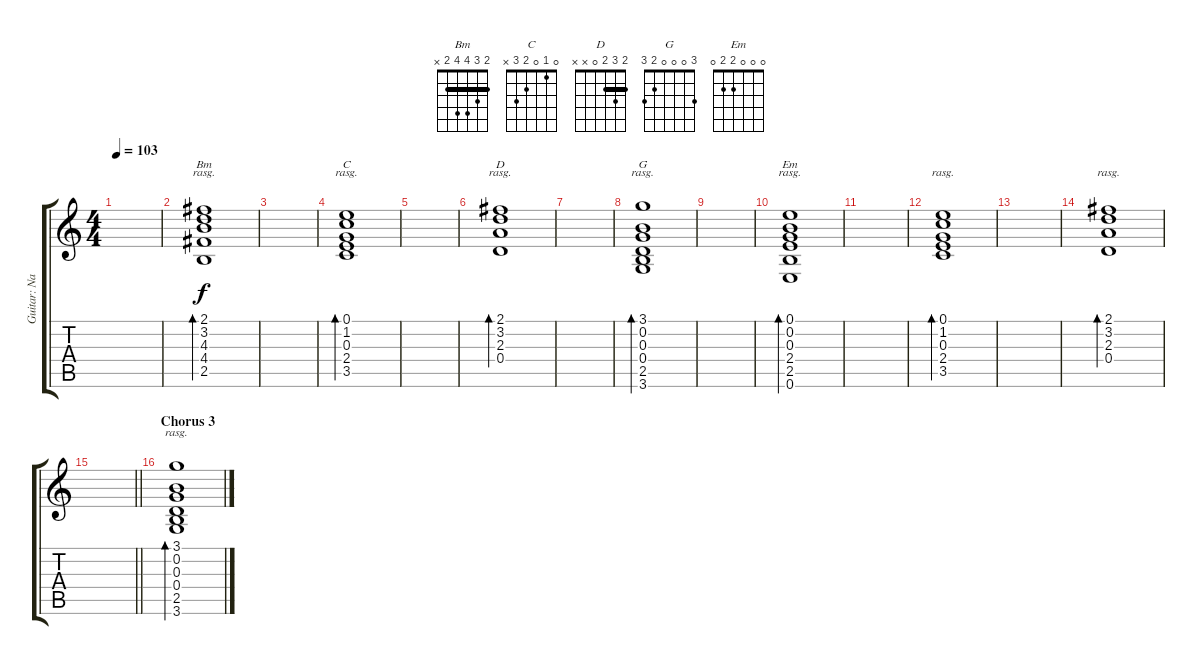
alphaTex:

\track ("Guitar: Nancy Wilson" "Guitar: Na") {instrument electricguitarclean}
\staff {score tabs}
\tuning (E4 B3 G3 D3 A2 E2) {hide}
\chord ("Bm" 2 3 4 4 2 x) {barre 2}
\chord ("C" 0 1 0 2 3 x)
\chord ("D" 2 3 2 0 x x) {barre 2}
\chord ("G" 3 0 0 0 2 3)
\chord ("Em" 0 0 0 2 2 0)
\ts (4 4)
\tempo 103
\clef g2
\ks c
|
(2.1 3.2 4.3 4.4 2.5).1{bd 120 ch "Bm" rasg ii} |
|
(0.1 1.2 0.3 2.4 3.5).1{bd 120 ch "C" rasg ii} |
|
(2.1 3.2 2.3 0.4).1{bd 120 ch "D" rasg ii} |
|
(3.1 0.2 0.3 0.4 2.5 3.6).1{bd 120 ch "G" rasg ii} |
|
(0.1 0.2 0.3 2.4 2.5 0.6).1{bd 120 ch "Em" rasg ii} |
|
(0.1 1.2 0.3 2.4 3.5).1{bd 120 rasg ii} |
|
(2.1 3.2 2.3 0.4).1{bd 120 rasg ii} |
\barLineRight lightlight
|
\section ("" "Chorus 3")
(3.1 0.2 0.3 0.4 2.5 3.6).1{bd 120 rasg ii}
